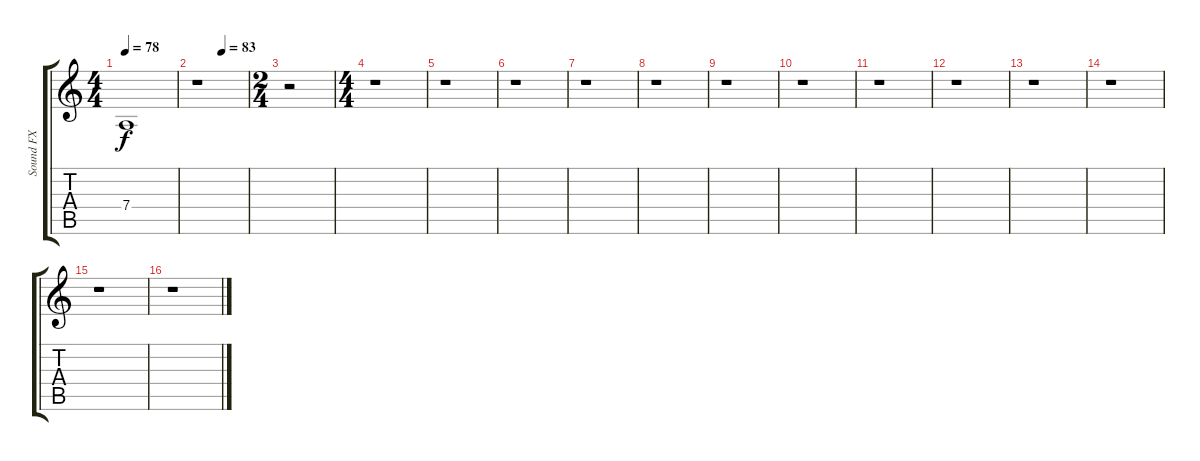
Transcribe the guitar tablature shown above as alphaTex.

\track ("Sound FX" "Sound FX") {instrument fx7echoes}
\staff {score tabs}
\tuning (E4 B3 G3 D3 A2 D2) {hide}
\ts (4 4)
\tempo 78
\clef g2
\ks c
7.4{t}.1{dy f volume 4 balance 1} |
\tempo (83 0.5)
r.1 |
\ts (2 4)
r.2 |
\ts (4 4)
r.1 |
r.1 |
r.1 |
r.1 |
r.1 |
r.1 |
r.1 |
r.1 |
r.1 |
r.1 |
r.1 |
r.1 |
r.1
